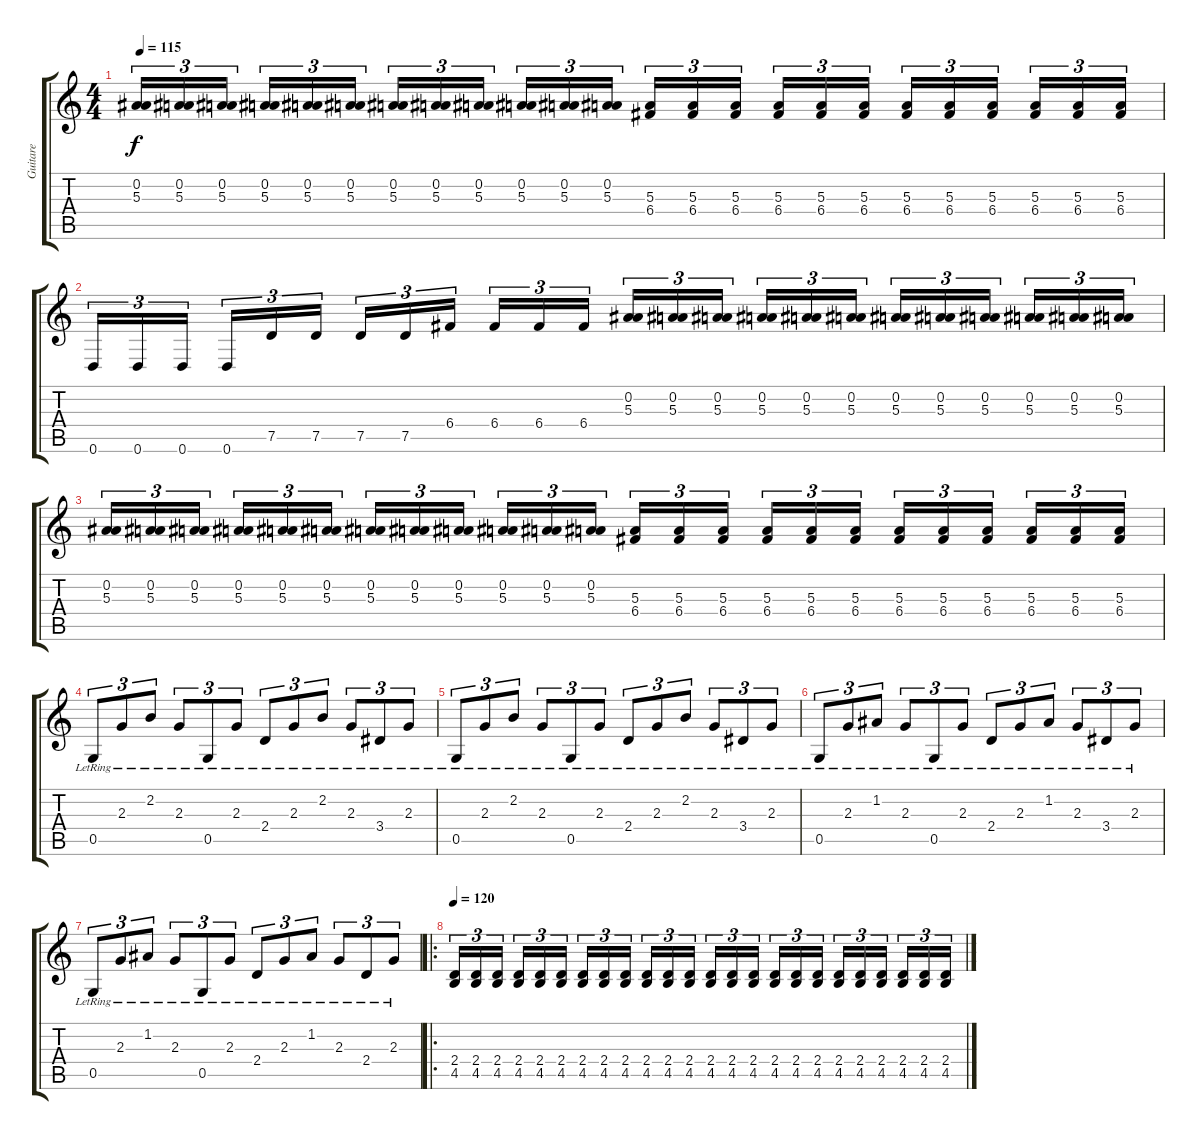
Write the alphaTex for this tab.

\track ("Guitare" "Guitare") {instrument distortionguitar}
\staff {score tabs}
\tuning (D4 A3 F3 C3 G2 D2) {hide}
\ts (4 4)
\tempo 115
\clef g2
\ks c
(0.2 5.3).16{tu (3 2) dy f} (0.2 5.3).16{tu (3 2)} (0.2 5.3).16{tu (3 2) beam splitsecondary} (0.2 5.3).16{tu (3 2)} (0.2 5.3).16{tu (3 2)} (0.2 5.3).16{tu (3 2)} (0.2 5.3).16{tu (3 2)} (0.2 5.3).16{tu (3 2)} (0.2 5.3).16{tu (3 2) beam splitsecondary} (0.2 5.3).16{tu (3 2)} (0.2 5.3).16{tu (3 2)} (0.2 5.3).16{tu (3 2)} (5.3 6.4).16{tu (3 2)} (5.3 6.4).16{tu (3 2)} (5.3 6.4).16{tu (3 2) beam splitsecondary} (5.3 6.4).16{tu (3 2)} (5.3 6.4).16{tu (3 2)} (5.3 6.4).16{tu (3 2)} (5.3 6.4).16{tu (3 2)} (5.3 6.4).16{tu (3 2)} (5.3 6.4).16{tu (3 2) beam splitsecondary} (5.3 6.4).16{tu (3 2)} (5.3 6.4).16{tu (3 2)} (5.3 6.4).16{tu (3 2)} |
0.6.16{tu (3 2)} 0.6.16{tu (3 2)} 0.6.16{tu (3 2) beam splitsecondary} 0.6.16{tu (3 2)} 7.5.16{tu (3 2)} 7.5.16{tu (3 2)} 7.5.16{tu (3 2)} 7.5.16{tu (3 2)} 6.4.16{tu (3 2) beam splitsecondary} 6.4.16{tu (3 2)} 6.4.16{tu (3 2)} 6.4.16{tu (3 2)} (0.2 5.3).16{tu (3 2)} (0.2 5.3).16{tu (3 2)} (0.2 5.3).16{tu (3 2) beam splitsecondary} (0.2 5.3).16{tu (3 2)} (0.2 5.3).16{tu (3 2)} (0.2 5.3).16{tu (3 2)} (0.2 5.3).16{tu (3 2)} (0.2 5.3).16{tu (3 2)} (0.2 5.3).16{tu (3 2) beam splitsecondary} (0.2 5.3).16{tu (3 2)} (0.2 5.3).16{tu (3 2)} (0.2 5.3).16{tu (3 2)} |
(0.2 5.3).16{tu (3 2)} (0.2 5.3).16{tu (3 2)} (0.2 5.3).16{tu (3 2) beam splitsecondary} (0.2 5.3).16{tu (3 2)} (0.2 5.3).16{tu (3 2)} (0.2 5.3).16{tu (3 2)} (0.2 5.3).16{tu (3 2)} (0.2 5.3).16{tu (3 2)} (0.2 5.3).16{tu (3 2) beam splitsecondary} (0.2 5.3).16{tu (3 2)} (0.2 5.3).16{tu (3 2)} (0.2 5.3).16{tu (3 2)} (5.3 6.4).16{tu (3 2)} (5.3 6.4).16{tu (3 2)} (5.3 6.4).16{tu (3 2) beam splitsecondary} (5.3 6.4).16{tu (3 2)} (5.3 6.4).16{tu (3 2)} (5.3 6.4).16{tu (3 2)} (5.3 6.4).16{tu (3 2)} (5.3 6.4).16{tu (3 2)} (5.3 6.4).16{tu (3 2) beam splitsecondary} (5.3 6.4).16{tu (3 2)} (5.3 6.4).16{tu (3 2)} (5.3 6.4).16{tu (3 2)} |
0.5{lr}.8{tu (3 2) instrument acousticguitarsteel} 2.3{lr}.8{tu (3 2)} 2.2{lr}.8{tu (3 2)} 2.3{lr}.8{tu (3 2)} 0.5{lr}.8{tu (3 2)} 2.3{lr}.8{tu (3 2)} 2.4{lr}.8{tu (3 2)} 2.3{lr}.8{tu (3 2)} 2.2{lr}.8{tu (3 2)} 2.3{lr}.8{tu (3 2)} 3.4{lr}.8{tu (3 2)} 2.3{lr}.8{tu (3 2)} |
0.5{lr}.8{tu (3 2)} 2.3{lr}.8{tu (3 2)} 2.2{lr}.8{tu (3 2)} 2.3{lr}.8{tu (3 2)} 0.5{lr}.8{tu (3 2)} 2.3{lr}.8{tu (3 2)} 2.4{lr}.8{tu (3 2)} 2.3{lr}.8{tu (3 2)} 2.2{lr}.8{tu (3 2)} 2.3{lr}.8{tu (3 2)} 3.4{lr}.8{tu (3 2)} 2.3{lr}.8{tu (3 2)} |
0.5{lr}.8{tu (3 2)} 2.3{lr}.8{tu (3 2)} 1.2{lr}.8{tu (3 2)} 2.3{lr}.8{tu (3 2)} 0.5{lr}.8{tu (3 2)} 2.3{lr}.8{tu (3 2)} 2.4{lr}.8{tu (3 2)} 2.3{lr}.8{tu (3 2)} 1.2{lr}.8{tu (3 2)} 2.3{lr}.8{tu (3 2)} 3.4{lr}.8{tu (3 2)} 2.3{lr}.8{tu (3 2)} |
0.5{lr}.8{tu (3 2)} 2.3{lr}.8{tu (3 2)} 1.2{lr}.8{tu (3 2)} 2.3{lr}.8{tu (3 2)} 0.5{lr}.8{tu (3 2)} 2.3{lr}.8{tu (3 2)} 2.4{lr}.8{tu (3 2)} 2.3{lr}.8{tu (3 2)} 1.2{lr}.8{tu (3 2)} 2.3{lr}.8{tu (3 2)} 2.4{lr}.8{tu (3 2)} 2.3{lr}.8{tu (3 2)} |
\ro
\tempo 120
(2.4 4.5).16{tu (3 2) instrument distortionguitar} (2.4 4.5).16{tu (3 2)} (2.4 4.5).16{tu (3 2) beam splitsecondary} (2.4 4.5).16{tu (3 2)} (2.4 4.5).16{tu (3 2)} (2.4 4.5).16{tu (3 2)} (2.4 4.5).16{tu (3 2)} (2.4 4.5).16{tu (3 2)} (2.4 4.5).16{tu (3 2) beam splitsecondary} (2.4 4.5).16{tu (3 2)} (2.4 4.5).16{tu (3 2)} (2.4 4.5).16{tu (3 2)} (2.4 4.5).16{tu (3 2)} (2.4 4.5).16{tu (3 2)} (2.4 4.5).16{tu (3 2) beam splitsecondary} (2.4 4.5).16{tu (3 2)} (2.4 4.5).16{tu (3 2)} (2.4 4.5).16{tu (3 2)} (2.4 4.5).16{tu (3 2)} (2.4 4.5).16{tu (3 2)} (2.4 4.5).16{tu (3 2) beam splitsecondary} (2.4 4.5).16{tu (3 2)} (2.4 4.5).16{tu (3 2)} (2.4 4.5).16{tu (3 2)}
